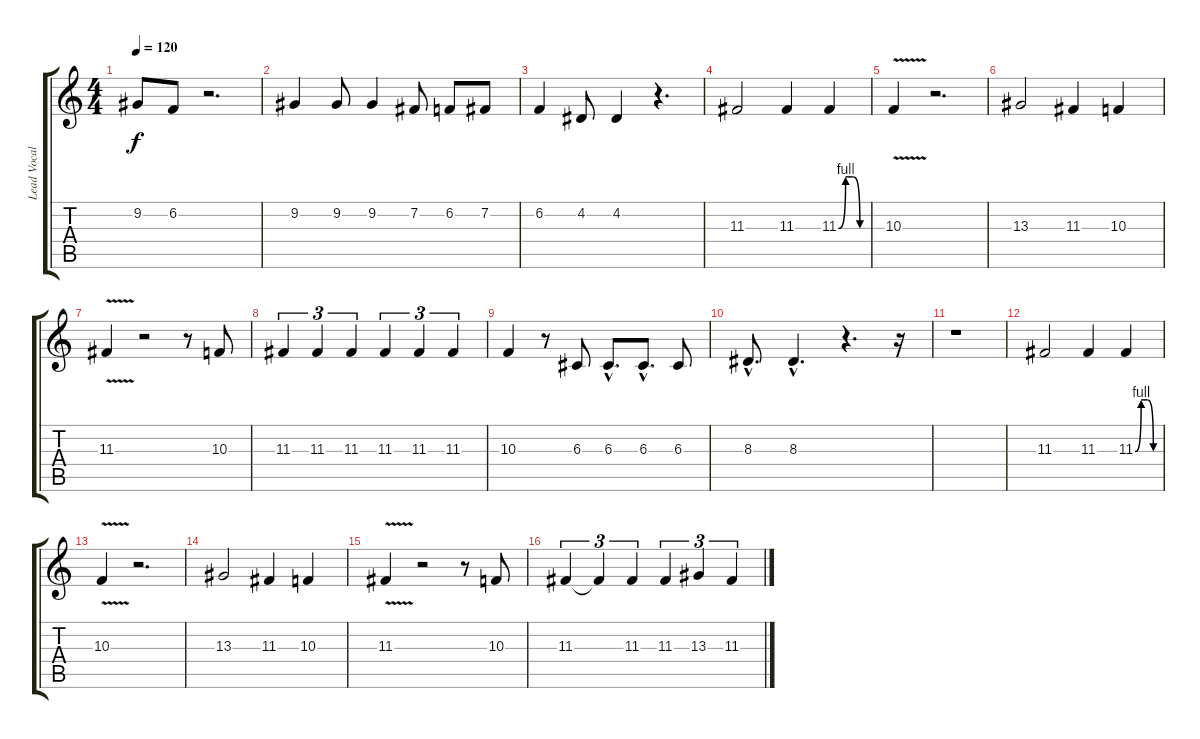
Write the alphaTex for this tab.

\track ("Lead Vocal" "Lead Vocal") {instrument tenorsax}
\staff {score tabs}
\tuning (E4 B3 G3 D3 A2 E2) {hide}
\ts (4 4)
\tempo 120
\clef g2
\ks c
9.2.8{dy f} 6.2.8 r.2{d} |
9.2.4 9.2.8 9.2.4 7.2.8 6.2.8 7.2.8 |
6.2.4 4.2.8 4.2.4 r.4{d} |
11.3.2 11.3.4 11.3{be (custom 0 0 15 4 30 4 45 0 60 0)}.4 |
10.3{v}.4 r.2{d} |
13.3.2 11.3.4 10.3.4 |
11.3{v}.4 r.2 r.8 10.3.8 |
11.3.4{tu (3 2)} 11.3.4{tu (3 2)} 11.3.4{tu (3 2)} 11.3.4{tu (3 2)} 11.3.4{tu (3 2)} 11.3.4{tu (3 2)} |
10.3.4 r.8 6.3.8 6.3{hac}.8{d} 6.3{hac}.8{d} 6.3.8 |
8.3{hac}.8{d} 8.3{hac}.4{d} r.4{d} r.16 |
r.1 |
11.3.2 11.3.4 11.3{be (custom 0 0 15 4 30 4 45 0 60 0)}.4 |
10.3{v}.4 r.2{d} |
13.3.2 11.3.4 10.3.4 |
11.3{v}.4 r.2 r.8 10.3.8 |
11.3.4{tu (3 2)} 11.3{t}.4{tu (3 2)} 11.3.4{tu (3 2)} 11.3.4{tu (3 2)} 13.3.4{tu (3 2)} 11.3.4{tu (3 2)}
